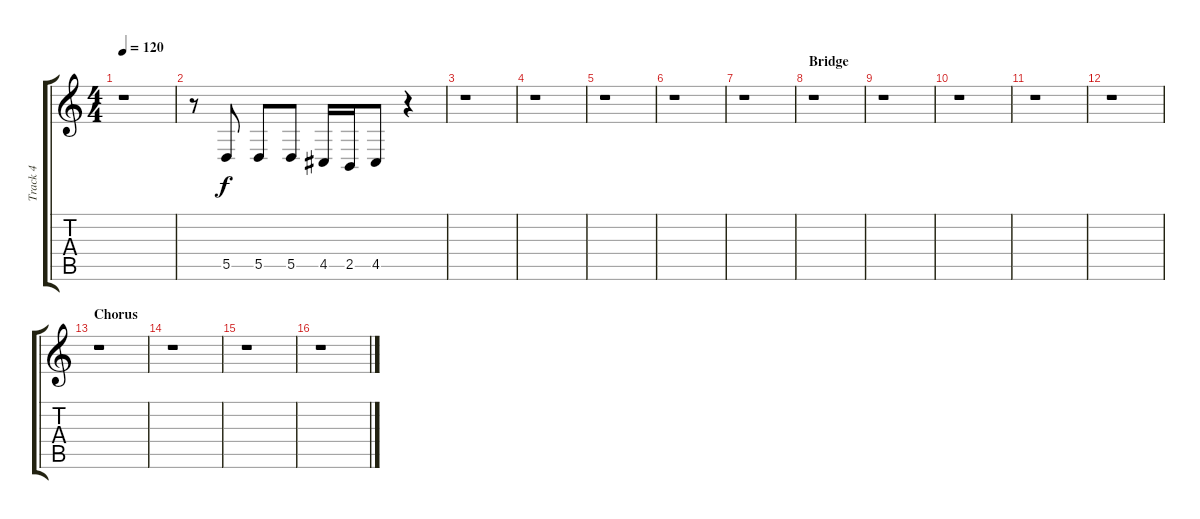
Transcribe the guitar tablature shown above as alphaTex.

\track ("Track 4" "Track 4") {instrument tenorsax}
\staff {score tabs}
\tuning (E4 B3 G3 D3 A2 E2) {hide}
\ts (4 4)
\tempo 120
\clef g2
\ks c
r.1{dy f} |
r.8 5.5.8 5.5.8 5.5.8 4.5.16 2.5.16 4.5.8 r.4 |
r.1 |
r.1 |
r.1 |
r.1 |
r.1 |
\section ("" "Bridge")
r.1 |
r.1 |
r.1 |
r.1 |
r.1 |
\section ("" "Chorus")
r.1 |
r.1 |
r.1 |
r.1
